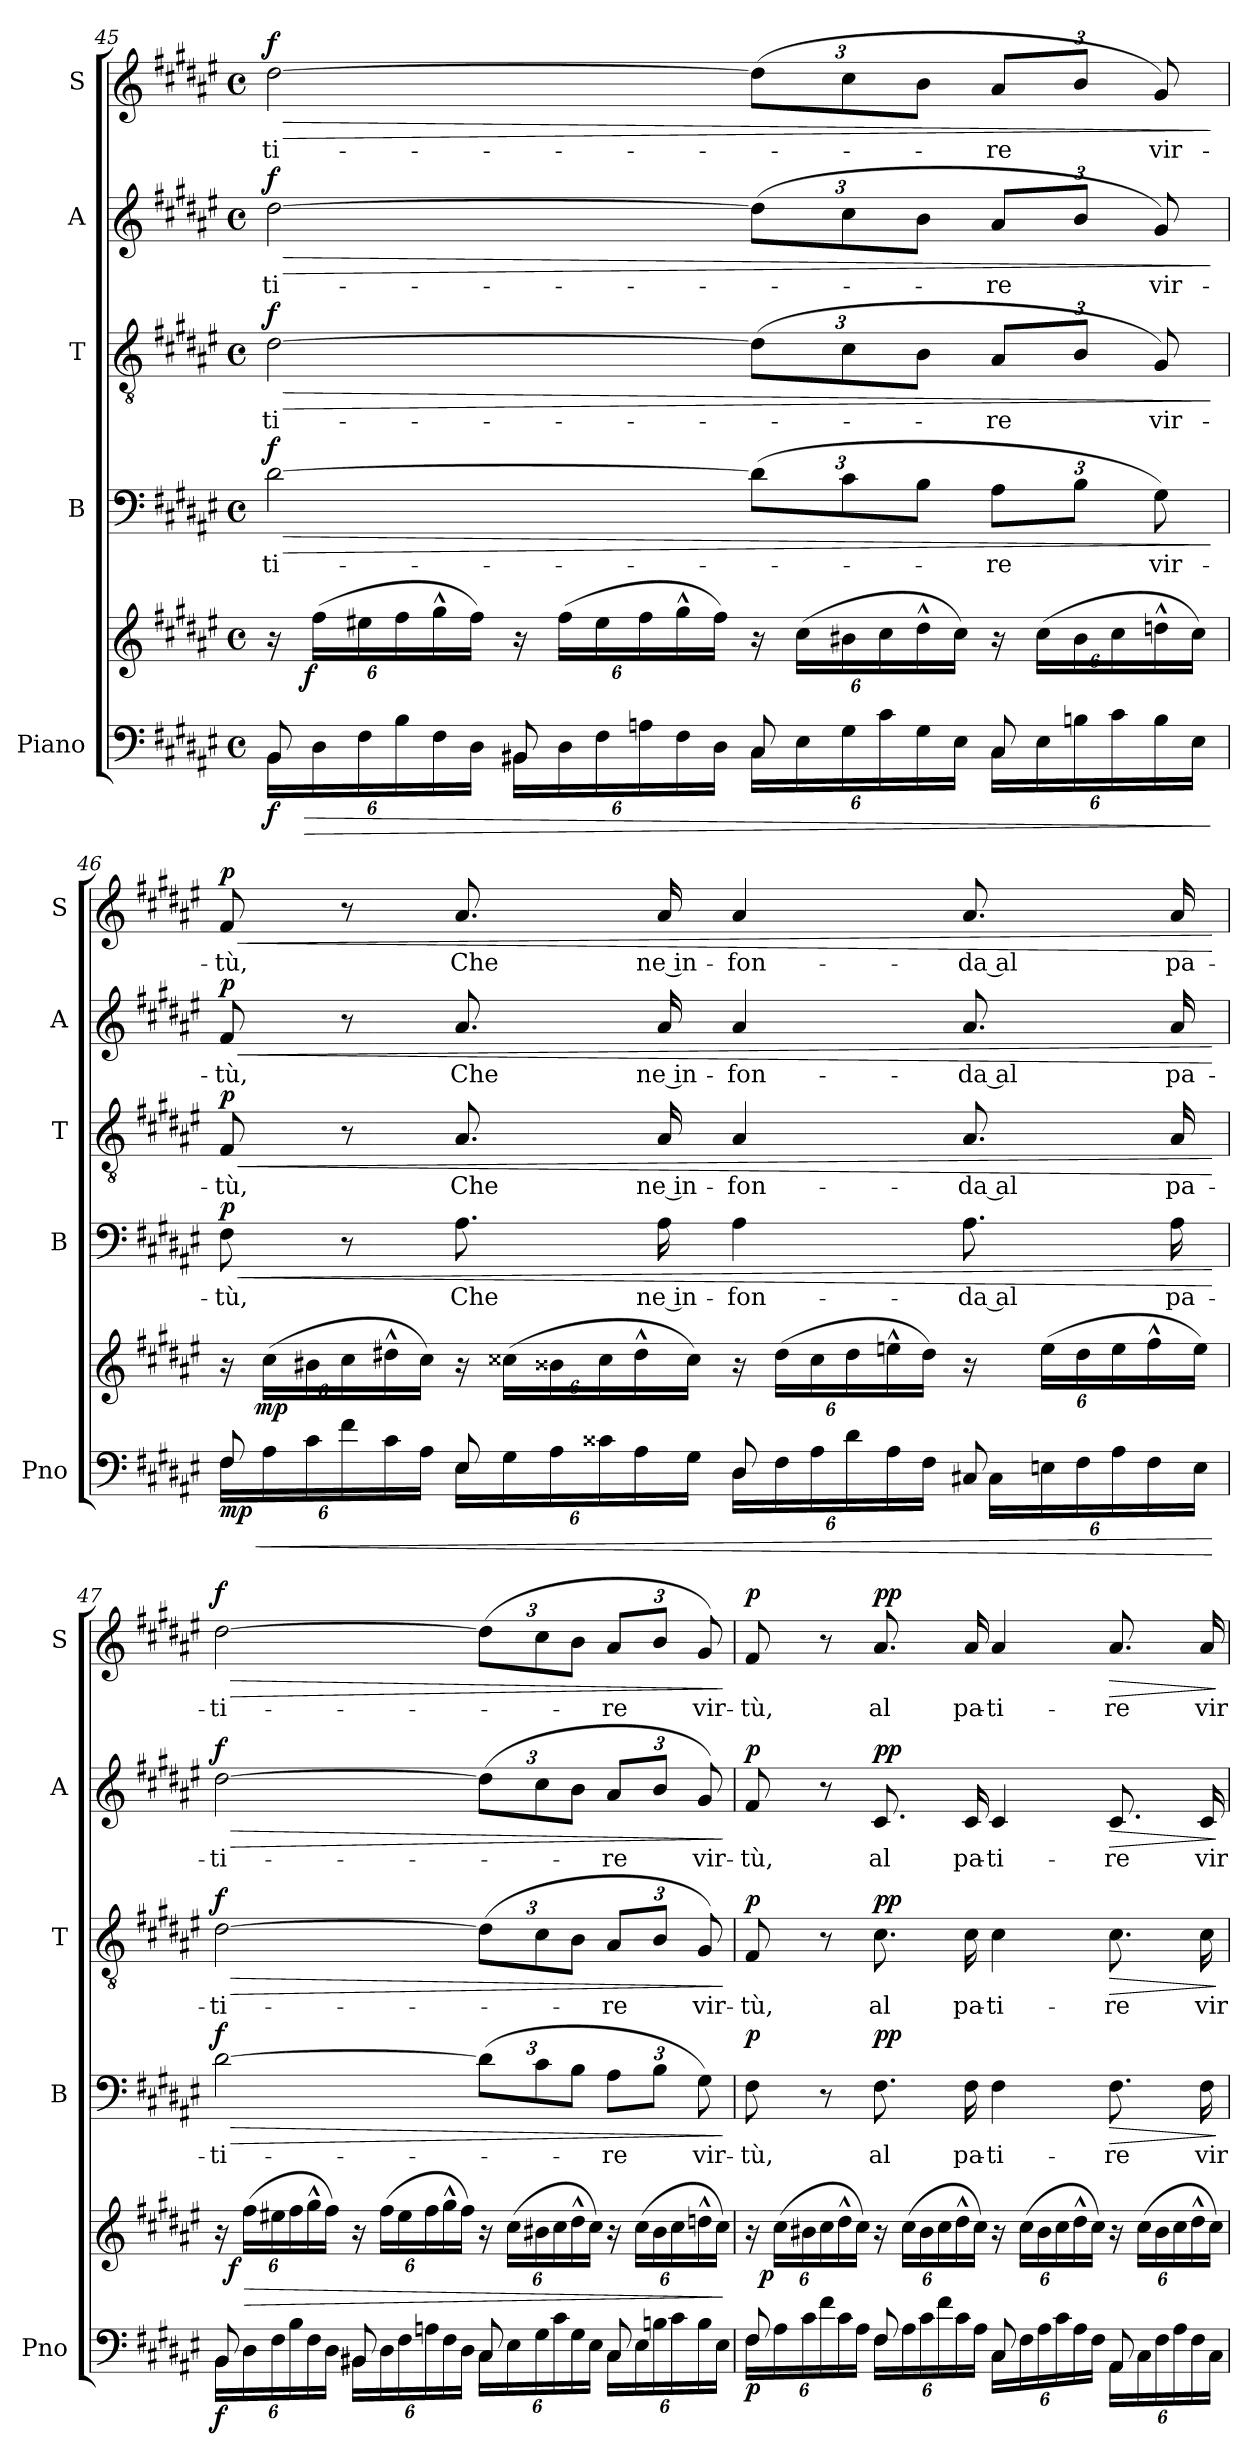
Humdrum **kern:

**kern	**kern	**dynam	**kern	**text	**dynam	**kern	**text	**dynam	**kern	**text	**dynam	**kern	**text	**dynam
*part5	*part5	*part5	*part4	*part4	*part4	*part3	*part3	*part3	*part2	*part2	*part2	*part1	*part1	*part1
*staff6	*staff5	*staff5/6	*staff4	*staff4	*staff4	*staff3	*staff3	*staff3	*staff2	*staff2	*staff2	*staff1	*staff1	*staff1
*I"Piano	*	*	*I"B	*	*	*I"T	*	*	*I"A	*	*	*I"S	*	*
*I'Pno	*	*	*I'B	*	*	*I'T	*	*	*I'A	*	*	*I'S	*	*
!!LO:PB:g=z
*clefF4	*clefG2	*	*clefF4	*	*	*clefGv2	*	*	*clefG2	*	*	*clefG2	*	*
*k[f#c#g#d#a#e#]	*k[f#c#g#d#a#e#]	*	*k[f#c#g#d#a#e#]	*	*	*k[f#c#g#d#a#e#]	*	*	*k[f#c#g#d#a#e#]	*	*	*k[f#c#g#d#a#e#]	*	*
*M4/4	*M4/4	*	*M4/4	*	*	*M4/4	*	*	*M4/4	*	*	*M4/4	*	*
*met(c)	*met(c)	*	*met(c)	*	*	*met(c)	*	*	*met(c)	*	*	*met(c)	*	*
=45	=45	=45	=45	=45	=45	=45	=45	=45	=45	=45	=45	=45	=45	=45
*^	*	*	*	*	*	*	*	*	*	*	*	*	*	*
*	*Xbrackettup	*Xbrackettup	*	*	*	*	*	*	*	*	*	*	*	*	*
!	!	!	!LO:DY:b=2	!	!	!LO:HP:b	!	!	!LO:HP:b	!	!	!LO:HP:b	!	!	!LO:HP:b
!	!	!	!	!	!	!LO:DY:n=1:a	!	!	!LO:DY:n=1:a	!	!	!LO:DY:n=1:a	!	!	!LO:DY:n=1:a
8BB/	24BB\LL	24r	f	[2d#\	-ti-	> f	[2d#\	-ti-	> f	[2dd#\	-ti-	> f	[2dd#\	-ti-	> f
!	!	!	!LO:HP:b=2	!	!	!	!	!	!	!	!	!	!	!	!
!	!	!	!LO:HP:n=1:b	!	!	!	!	!	!	!	!	!	!	!	!
!	!	!	!LO:DY:n=1:b	!	!	!	!	!	!	!	!	!	!	!	!
.	24D#\	(24ff#\LL	> > f	.	.	.	.	.	.	.	.	.	.	.	.
.	24F#\	24ee#X\	.	.	.	.	.	.	.	.	.	.	.	.	.
8ryy	24B\	24ff#\	.	.	.	.	.	.	.	.	.	.	.	.	.
.	24F#\	24gg#^^\	.	.	.	.	.	.	.	.	.	.	.	.	.
.	24D#\JJ	24ff#\JJ)	.	.	.	.	.	.	.	.	.	.	.	.	.
8BB#X/	24BB#\LL	24r	.	.	.	.	.	.	.	.	.	.	.	.	.
.	24D#\	(24ff#\LL	.	.	.	.	.	.	.	.	.	.	.	.	.
.	24F#\	24ee#\	.	.	.	.	.	.	.	.	.	.	.	.	.
8ryy	24An\	24ff#\	.	.	.	.	.	.	.	.	.	.	.	.	.
.	24F#\	24gg#^^\	.	.	.	.	.	.	.	.	.	.	.	.	.
.	24D#\JJ	24ff#\JJ)	.	.	.	.	.	.	.	.	.	.	.	.	.
*	*	*	*	*Xbrackettup	*	*	*Xbrackettup	*	*	*Xbrackettup	*	*	*Xbrackettup	*	*
8C#/	24C#\LL	24r	.	(12d#\L]	.	.	(12d#\L]	.	.	(12dd#\L]	.	.	(12dd#\L]	.	.
.	24E#\	(24cc#\LL	.	.	.	.	.	.	.	.	.	.	.	.	.
.	24G#\	24b#X\	.	12c#\	.	.	12c#\	.	.	12cc#\	.	.	12cc#\	.	.
8ryy	24c#\	24cc#\	.	.	.	.	.	.	.	.	.	.	.	.	.
.	24G#\	24dd#^^\	.	12B\J	.	.	12B\J	.	.	12b\J	.	.	12b\J	.	.
.	24E#\JJ	24cc#\JJ)	.	.	.	.	.	.	.	.	.	.	.	.	.
8C#/	24C#\LL	24r	.	12A#\L	-re	.	12A#/L	-re	.	12a#/L	-re	.	12a#/L	-re	.
.	24E#\	(24cc#\LL	.	.	.	.	.	.	.	.	.	.	.	.	.
.	24Bn\	24b#\	.	12B\J	.	.	12B/J	.	.	12b/J	.	.	12b/J	.	.
8ryy	24c#\	24cc#\	.	.	.	.	.	.	.	.	.	.	.	.	.
.	24B\	24ddn^^\	.	12G#\)	vir-	.	12G#/)	vir-	.	12g#/)	vir-	.	12g#/)	vir-	.
.	24E#\JJ	24cc#\JJ)	.	.	.	.	.	.	.	.	.	.	.	.	.
*v	*v	*	*	*	*	*	*	*	*	*	*	*	*	*	*
.	.	]	.	.	]	.	.	]	.	.	]	.	.	]
!!LO:LB:g=z
=46	=46	=46	=46	=46	=46	=46	=46	=46	=46	=46	=46	=46	=46	=46
*^	*	*	*	*	*	*	*	*	*	*	*	*	*	*
!	!	!	!LO:DY:b=2	!	!	!LO:HP:b	!	!	!LO:HP:b	!	!	!LO:HP:b	!	!	!LO:HP:b
!	!	!	!	!	!	!LO:DY:n=1:a	!	!	!LO:DY:n=1:a	!	!	!LO:DY:n=1:a	!	!	!LO:DY:n=1:a
8F#/	24F#\LL	24r	mp	8F#\	-tù,	< p	8F#/	-tù,	< p	8f#/	-tù,	< p	8f#/	-tù,	< p
!	!	!	!LO:HP:b=2	!	!	!	!	!	!	!	!	!	!	!	!
!	!	!	!LO:HP:n=1:b	!	!	!	!	!	!	!	!	!	!	!	!
!	!	!	!LO:DY:n=1:b	!	!	!	!	!	!	!	!	!	!	!	!
.	24A#\	(24cc#\LL	< < mp	.	.	.	.	.	.	.	.	.	.	.	.
.	24c#\	24b#X\	.	.	.	.	.	.	.	.	.	.	.	.	.
8ryy	24f#\	24cc#\	.	8r	.	.	8r	.	.	8r	.	.	8r	.	.
.	24c#\	24dd#X^^\	.	.	.	.	.	.	.	.	.	.	.	.	.
.	24A#\JJ	24cc#\JJ)	.	.	.	.	.	.	.	.	.	.	.	.	.
8E#/	24E#\LL	24r	.	8.A#\	Che	.	8.A#/	Che	.	8.a#/	Che	.	8.a#/	Che	.
.	24G#\	(24cc##X\LL	.	.	.	.	.	.	.	.	.	.	.	.	.
.	24A#\	24b##X\	.	.	.	.	.	.	.	.	.	.	.	.	.
8ryy	24c##X\	24cc##\	.	.	.	.	.	.	.	.	.	.	.	.	.
.	24A#\	24dd#^^\	.	.	.	.	.	.	.	.	.	.	.	.	.
.	.	.	.	16A#\	ne in-	.	16A#/	ne in-	.	16a#/	ne in-	.	16a#/	ne in-	.
.	24G#\JJ	24cc##\JJ)	.	.	.	.	.	.	.	.	.	.	.	.	.
8D#/	24D#\LL	24r	.	4A#\	-fon-	.	4A#/	-fon-	.	4a#/	-fon-	.	4a#/	-fon-	.
.	24F#\	(24dd#\LL	.	.	.	.	.	.	.	.	.	.	.	.	.
.	24A#\	24cc##\	.	.	.	.	.	.	.	.	.	.	.	.	.
8ryy	24d#\	24dd#\	.	.	.	.	.	.	.	.	.	.	.	.	.
.	24A#\	24een^^\	.	.	.	.	.	.	.	.	.	.	.	.	.
.	24F#\JJ	24dd#\JJ)	.	.	.	.	.	.	.	.	.	.	.	.	.
8C#X/	24C#\LL	24r	.	8.A#\	da al	.	8.A#/	da al	.	8.a#/	da al	.	8.a#/	da al	.
.	24En\	(24ee\LL	.	.	.	.	.	.	.	.	.	.	.	.	.
.	24F#\	24dd#\	.	.	.	.	.	.	.	.	.	.	.	.	.
8ryy	24A#\	24ee\	.	.	.	.	.	.	.	.	.	.	.	.	.
.	24F#\	24ff#^^\	.	.	.	.	.	.	.	.	.	.	.	.	.
.	.	.	.	16A#\	pa-	.	16A#/	pa-	.	16a#/	pa-	.	16a#/	pa-	.
.	24E\JJ	24ee\JJ)	.	.	.	.	.	.	.	.	.	.	.	.	.
*v	*v	*	*	*	*	*	*	*	*	*	*	*	*	*	*
.	.	[ ]	.	.	[	.	.	[	.	.	[	.	.	[
!!LO:PB:g=z
=47	=47	=47	=47	=47	=47	=47	=47	=47	=47	=47	=47	=47	=47	=47
*^	*	*	*	*	*	*	*	*	*	*	*	*	*	*
!	!	!	!LO:DY:b=2	!	!	!LO:HP:b	!	!	!LO:HP:b	!	!	!LO:HP:b	!	!	!LO:HP:b
!	!	!	!	!	!	!LO:DY:n=1:a	!	!	!LO:DY:n=1:a	!	!	!LO:DY:n=1:a	!	!	!LO:DY:n=1:a
8BB/	24BB\LL	24r	f	[2d#\	-ti-	> f	[2d#\	-ti-	> f	[2dd#\	-ti-	> f	[2dd#\	-ti-	> f
!	!	!	!LO:HP:b	!	!	!	!	!	!	!	!	!	!	!	!
!	!	!	!LO:DY:n=1:b	!	!	!	!	!	!	!	!	!	!	!	!
.	24D#\	(24ff#\LL	> f	.	.	.	.	.	.	.	.	.	.	.	.
.	24F#\	24ee#X\	.	.	.	.	.	.	.	.	.	.	.	.	.
8ryy	24B\	24ff#\	.	.	.	.	.	.	.	.	.	.	.	.	.
.	24F#\	24gg#^^\	.	.	.	.	.	.	.	.	.	.	.	.	.
.	24D#\JJ	24ff#\JJ)	.	.	.	.	.	.	.	.	.	.	.	.	.
8BB#X/	24BB#\LL	24r	.	.	.	.	.	.	.	.	.	.	.	.	.
.	24D#\	(24ff#\LL	.	.	.	.	.	.	.	.	.	.	.	.	.
.	24F#\	24ee#\	.	.	.	.	.	.	.	.	.	.	.	.	.
8ryy	24An\	24ff#\	.	.	.	.	.	.	.	.	.	.	.	.	.
.	24F#\	24gg#^^\	.	.	.	.	.	.	.	.	.	.	.	.	.
.	24D#\JJ	24ff#\JJ)	.	.	.	.	.	.	.	.	.	.	.	.	.
8C#/	24C#\LL	24r	.	(12d#\L]	.	.	(12d#\L]	.	.	(12dd#\L]	.	.	(12dd#\L]	.	.
.	24E#\	(24cc#\LL	.	.	.	.	.	.	.	.	.	.	.	.	.
.	24G#\	24b#X\	.	12c#\	.	.	12c#\	.	.	12cc#\	.	.	12cc#\	.	.
8ryy	24c#\	24cc#\	.	.	.	.	.	.	.	.	.	.	.	.	.
.	24G#\	24dd#^^\	.	12B\J	.	.	12B\J	.	.	12b\J	.	.	12b\J	.	.
.	24E#\JJ	24cc#\JJ)	.	.	.	.	.	.	.	.	.	.	.	.	.
8C#/	24C#\LL	24r	.	12A#\L	-re	.	12A#/L	-re	.	12a#/L	-re	.	12a#/L	-re	.
.	24E#\	(24cc#\LL	.	.	.	.	.	.	.	.	.	.	.	.	.
.	24Bn\	24b#\	.	12B\J	.	.	12B/J	.	.	12b/J	.	.	12b/J	.	.
8ryy	24c#\	24cc#\	.	.	.	.	.	.	.	.	.	.	.	.	.
.	24B\	24ddn^^\	.	12G#\)	vir-	.	12G#/)	vir-	.	12g#/)	vir-	.	12g#/)	vir-	.
.	24E#\JJ	24cc#\JJ)	.	.	.	.	.	.	.	.	.	.	.	.	.
*v	*v	*	*	*	*	*	*	*	*	*	*	*	*	*	*
.	.	] [	.	.	]	.	.	]	.	.	]	.	.	]
!!LO:LB:g=z
=48	=48	=48	=48	=48	=48	=48	=48	=48	=48	=48	=48	=48	=48	=48
*^	*	*	*	*	*	*	*	*	*	*	*	*	*	*
!	!	!	!LO:DY:b=2	!	!	!LO:DY:a	!	!	!LO:DY:a	!	!	!LO:DY:a	!	!	!LO:DY:a
8F#/	24F#\LL	24r	p	8F#\	-tù,	p	8F#/	-tù,	p	8f#/	-tù,	p	8f#/	-tù,	p
!	!	!	!LO:DY:b	!	!	!	!	!	!	!	!	!	!	!	!
.	24A#\	(24cc#\LL	p	.	.	.	.	.	.	.	.	.	.	.	.
.	24c#\	24b#X\	.	.	.	.	.	.	.	.	.	.	.	.	.
8ryy	24f#\	24cc#\	.	8r	.	.	8r	.	.	8r	.	.	8r	.	.
.	24c#\	24dd#^^\	.	.	.	.	.	.	.	.	.	.	.	.	.
.	24A#\JJ	24cc#\JJ)	.	.	.	.	.	.	.	.	.	.	.	.	.
!	!	!	!	!	!	!LO:DY:a	!	!	!LO:DY:a	!	!	!LO:DY:a	!	!	!LO:DY:a
8F#/	24F#\LL	24r	.	8.F#\	al	pp	8.c#\	al	pp	8.c#/	al	pp	8.a#/	al	pp
.	24A#\	(24cc#\LL	.	.	.	.	.	.	.	.	.	.	.	.	.
.	24c#\	24b#\	.	.	.	.	.	.	.	.	.	.	.	.	.
8ryy	24f#\	24cc#\	.	.	.	.	.	.	.	.	.	.	.	.	.
.	24c#\	24dd#^^\	.	.	.	.	.	.	.	.	.	.	.	.	.
.	.	.	.	16F#\	pa-	.	16c#\	pa-	.	16c#/	pa-	.	16a#/	pa-	.
.	24A#\JJ	24cc#\JJ)	.	.	.	.	.	.	.	.	.	.	.	.	.
8C#/	24C#\LL	24r	.	4F#\	-ti-	.	4c#\	-ti-	.	4c#/	-ti-	.	4a#/	-ti-	.
.	24F#\	(24cc#\LL	.	.	.	.	.	.	.	.	.	.	.	.	.
.	24A#\	24b#\	.	.	.	.	.	.	.	.	.	.	.	.	.
8ryy	24c#\	24cc#\	.	.	.	.	.	.	.	.	.	.	.	.	.
.	24A#\	24dd#^^\	.	.	.	.	.	.	.	.	.	.	.	.	.
.	24F#\JJ	24cc#\JJ)	.	.	.	.	.	.	.	.	.	.	.	.	.
!	!	!	!	!	!	!LO:HP:b	!	!	!LO:HP:b	!	!	!LO:HP:b	!	!	!LO:HP:b
8AA#/	24AA#\LL	24r	.	8.F#\	-re	>	8.c#\	-re	>	8.c#/	-re	>	8.a#/	-re	>
.	24C#\	(24cc#\LL	.	.	.	.	.	.	.	.	.	.	.	.	.
.	24F#\	24b#\	.	.	.	.	.	.	.	.	.	.	.	.	.
8ryy	24A#\	24cc#\	.	.	.	.	.	.	.	.	.	.	.	.	.
.	24F#\	24dd#^^\	.	.	.	.	.	.	.	.	.	.	.	.	.
.	.	.	.	16F#\	vir-	.	16c#\	vir-	.	16c#/	vir-	.	16a#/	vir-	.
.	24C#\JJ	24cc#\JJ)	.	.	.	.	.	.	.	.	.	.	.	.	.
*v	*v	*	*	*	*	*	*	*	*	*	*	*	*	*	*
.	.	.	.	.	]	.	.	]	.	.	]	.	.	]
=	=	=	=	=	=	=	=	=	=	=	=	=	=	=
*-	*-	*-	*-	*-	*-	*-	*-	*-	*-	*-	*-	*-	*-	*-
